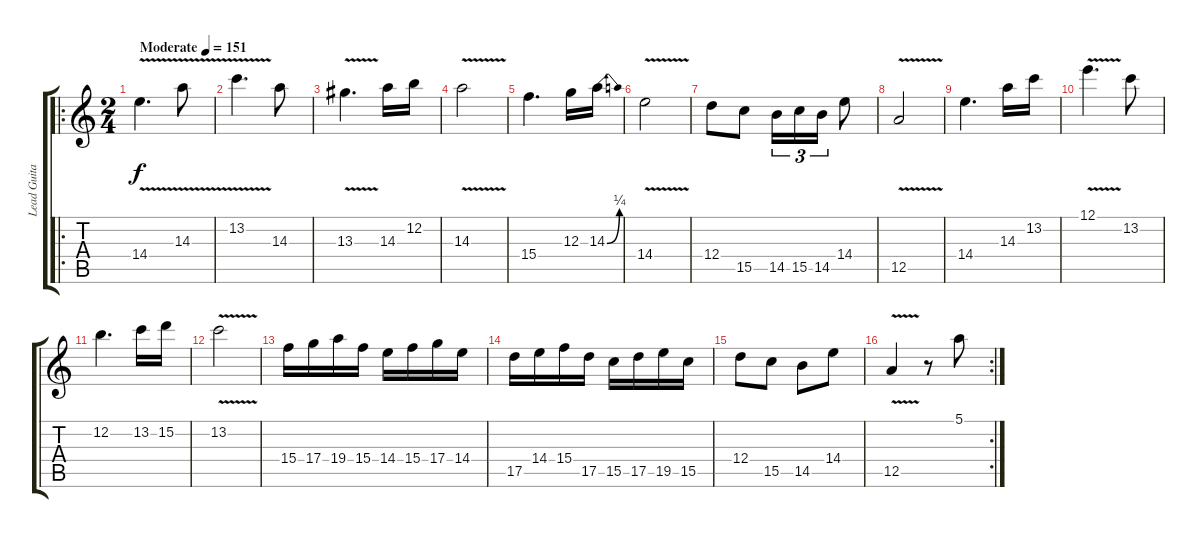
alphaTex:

\track ("Lead Guitar" "Lead Guita") {instrument distortionguitar}
\staff {score tabs}
\tuning (E4 B3 G3 D3 A2 E2) {hide}
\ro
\ts (2 4)
\tempo (151 "Moderate")
\clef g2
\ks c
14.4{v}.4{d dy f instrument distortionguitar} 14.3{v}.8 |
13.2{v}.4{d} 14.3.8 |
13.3{v}.4{d} 14.3.16 12.2.16 |
14.3{v}.2 |
15.4.4{d} 12.3.16 14.3{be (bend 0 0 60 1)}.16 |
14.4{v}.2 |
12.4.8 15.5.8 14.5.16{tu (3 2)} 15.5.16{tu (3 2)} 14.5.16{tu (3 2)} 14.4.8 |
12.5{v}.2 |
14.4.4{d} 14.3.16 13.2.16 |
12.1{v}.4{d} 13.2.8 |
12.2.4{d} 13.2.16 15.2.16 |
13.2{v}.2 |
15.4.16 17.4.16 19.4.16 15.4.16 14.4.16 15.4.16 17.4.16 14.4.16 |
17.5.16 14.4.16 15.4.16 17.5.16 15.5.16 17.5.16 19.5.16 15.5.16 |
12.4.8 15.5.8 14.5.8 14.4.8 |
\rc 2
12.5{v}.4 r.8 5.1.8
